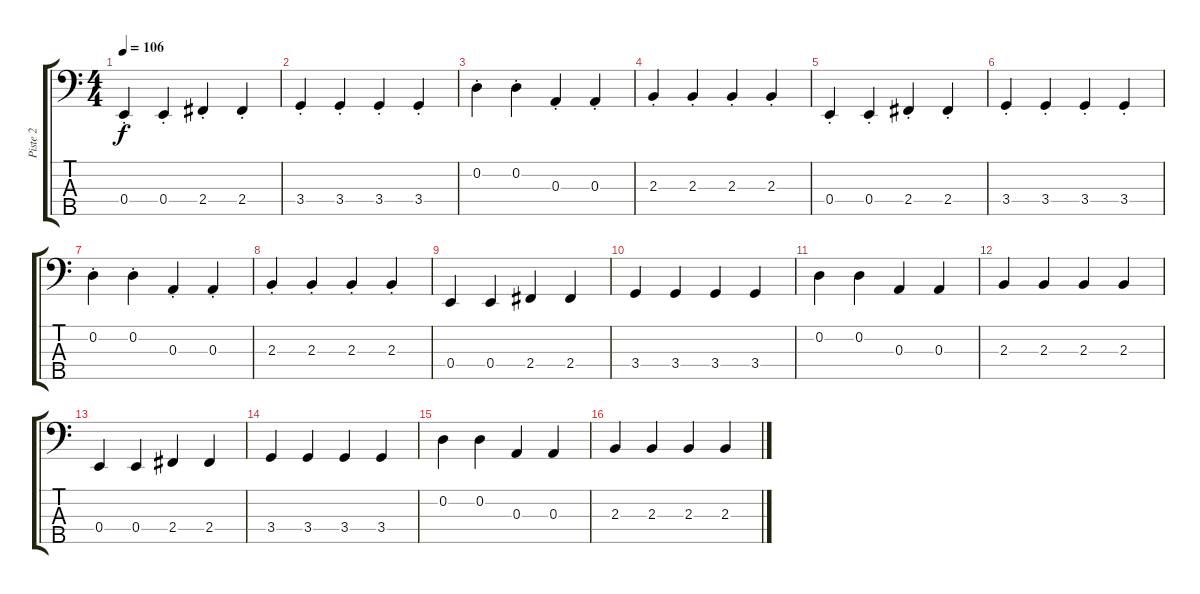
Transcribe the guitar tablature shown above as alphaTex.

\track ("Piste 2" "Piste 2") {instrument electricbassfinger}
\staff {score tabs}
\tuning (G2 D2 A1 E1 B0) {hide}
\ts (4 4)
\tempo 106
\clef f4
\ks c
0.4{st}.4{dy f} 0.4{st}.4 2.4{st}.4 2.4{st}.4 |
3.4{st}.4 3.4{st}.4 3.4{st}.4 3.4{st}.4 |
0.2{st}.4 0.2{st}.4 0.3{st}.4 0.3{st}.4 |
2.3{st}.4 2.3{st}.4 2.3{st}.4 2.3{st}.4 |
0.4{st}.4 0.4{st}.4 2.4{st}.4 2.4{st}.4 |
3.4{st}.4 3.4{st}.4 3.4{st}.4 3.4{st}.4 |
0.2{st}.4 0.2{st}.4 0.3{st}.4 0.3{st}.4 |
2.3{st}.4 2.3{st}.4 2.3{st}.4 2.3{st}.4 |
0.4.4 0.4.4 2.4.4 2.4.4 |
3.4.4 3.4.4 3.4.4 3.4.4 |
0.2.4 0.2.4 0.3.4 0.3.4 |
2.3.4 2.3.4 2.3.4 2.3.4 |
0.4.4 0.4.4 2.4.4 2.4.4 |
3.4.4 3.4.4 3.4.4 3.4.4 |
0.2.4 0.2.4 0.3.4 0.3.4 |
2.3.4 2.3.4 2.3.4 2.3.4
